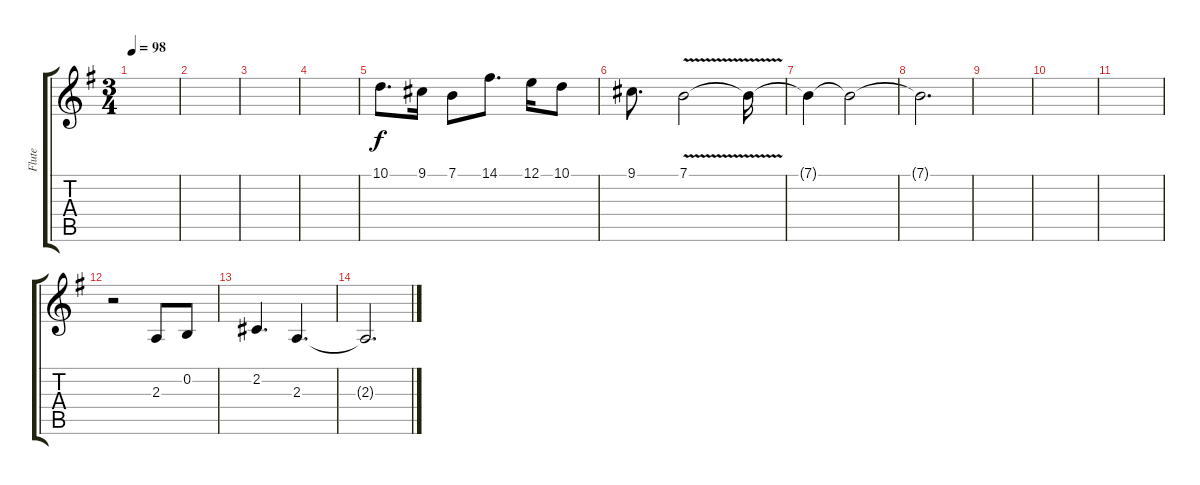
\track ("Flute" "Flute") {instrument flute}
\staff {score tabs}
\tuning (E4 B3 G3 D3 A2 E2) {hide}
\ts (3 4)
\tempo 98
\clef g2
\ks eminor
|
|
|
|
10.1.8{d} 9.1.16 7.1.8 14.1.8{d} 12.1.16 10.1.8 |
9.1.8{d} 7.1{v}.2 7.1{t}.16 |
7.1{t}.4 7.1{t}.2{volume 0} |
7.1{t}.2{d} |
|
|
|
r.2 2.3.8 0.2.8 |
2.2.4{d} 2.3.4{d} |
2.3{t}.2{d}
